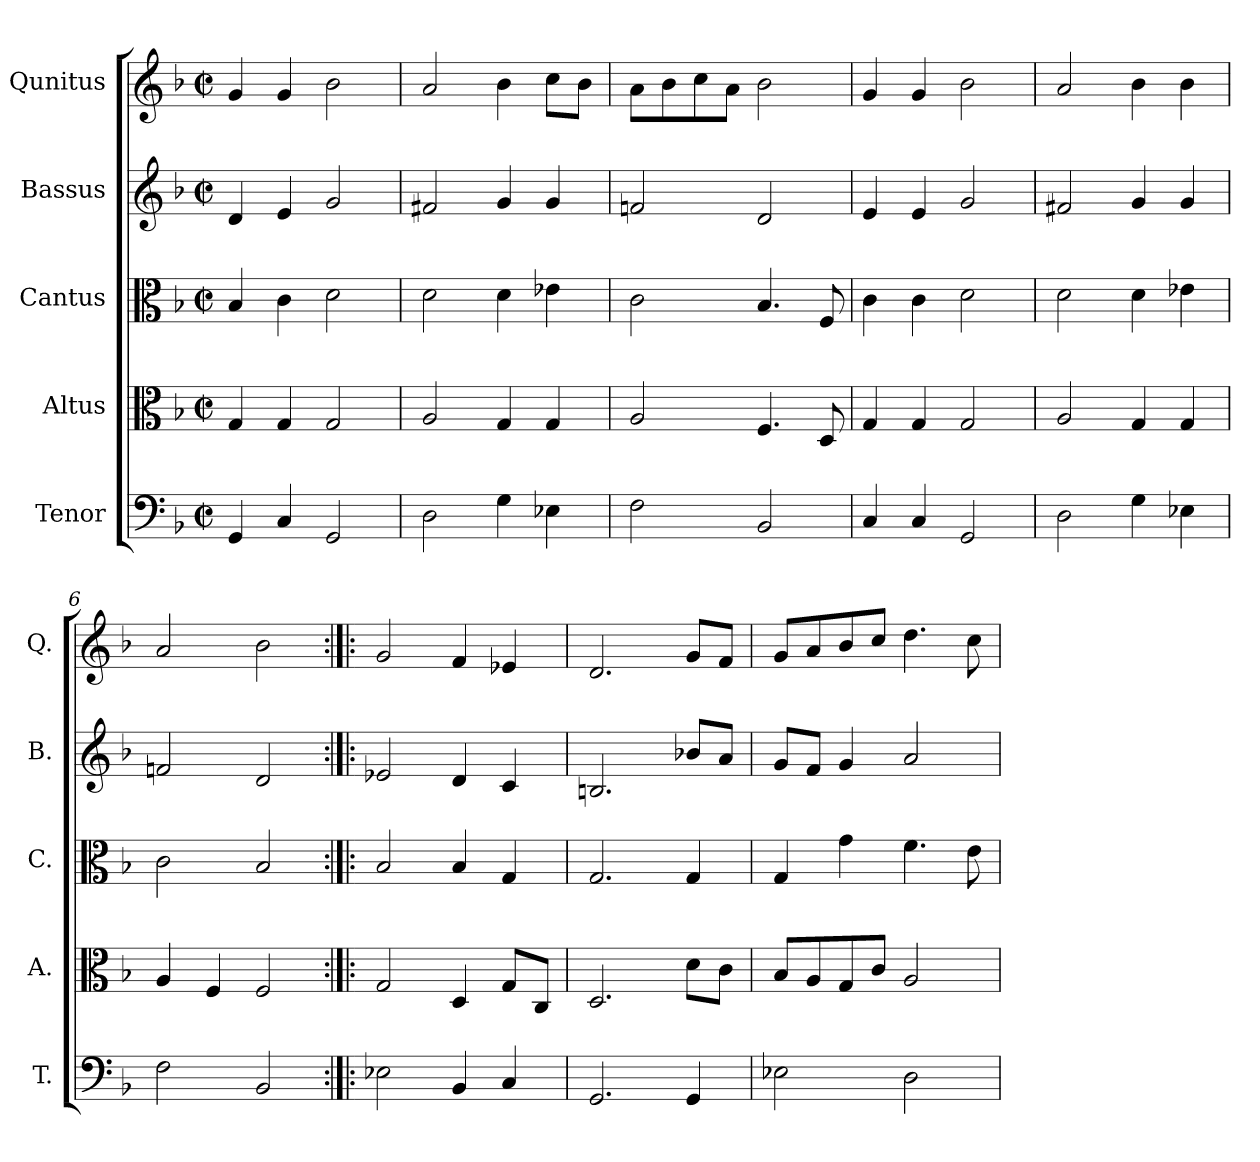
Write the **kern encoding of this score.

**kern	**kern	**kern	**kern	**kern
*part5	*part4	*part3	*part2	*part1
*staff5	*staff4	*staff3	*staff2	*staff1
*I"Tenor	*I"Altus	*I"Cantus	*I"Bassus	*I"Qunitus
*I'T.	*I'A.	*I'C.	*I'B.	*I'Q.
*clefF4	*clefC3	*clefC3	*clefG2	*clefG2
*k[b-]	*k[b-]	*k[b-]	*k[b-]	*k[b-]
*F:	*F:	*F:	*F:	*F:
*M2/2	*M2/2	*M2/2	*M2/2	*M2/2
*met(c|)	*met(c|)	*met(c|)	*met(c|)	*met(c|)
=1	=1	=1	=1	=1
4GG/	4G/	4B-/	4d/	4g/
4C/	4G/	4c\	4e/	4g/
2GG/	2G/	2d\	2g/	2b-\
=2	=2	=2	=2	=2
2D\	2A/	2d\	2f#X/	2a/
4G\	4G/	4d\	4g/	4b-\
4E-X\	4G/	4e-X\	4g/	8cc\L
.	.	.	.	8b-\J
=3	=3	=3	=3	=3
2F\	2A/	2c\	2fn/	8a\L
.	.	.	.	8b-\
.	.	.	.	8cc\
.	.	.	.	8a\J
2BB-/	4.F/	4.B-/	2d/	2b-\
.	8D/	8F/	.	.
=4	=4	=4	=4	=4
4C/	4G/	4c\	4e/	4g/
4C/	4G/	4c\	4e/	4g/
2GG/	2G/	2d\	2g/	2b-\
=5	=5	=5	=5	=5
2D\	2A/	2d\	2f#X/	2a/
4G\	4G/	4d\	4g/	4b-\
4E-X\	4G/	4e-X\	4g/	4b-\
!!LO:LB:g=z
=6	=6	=6	=6	=6
2F\	4A/	2c\	2fn/	2a/
.	4F/	.	.	.
2BB-/	2F/	2B-/	2d/	2b-\
=7:|!|:	=7:|!|:	=7:|!|:	=7:|!|:	=7:|!|:
2E-X\	2G/	2B-/	2e-X/	2g/
4BB-/	4D/	4B-/	4d/	4f/
4C/	8G/L	4G/	4c/	4e-X/
.	8C/J	.	.	.
=8	=8	=8	=8	=8
2.GG/	2.D/	2.G/	2.Bn/	2.d/
4GG/	8d\L	4G/	8b-X/L	8g/L
.	8c\J	.	8a/J	8f/J
=9	=9	=9	=9	=9
2E-X\	8B-/L	4G/	8g/L	8g/L
.	8A/	.	8f/J	8a/
.	8G/	4g\	4g/	8b-/
.	8c/J	.	.	8cc/J
2D\	2A/	4.f\	2a/	4.dd\
.	.	8e\	.	8cc\
=	=	=	=	=
*-	*-	*-	*-	*-
